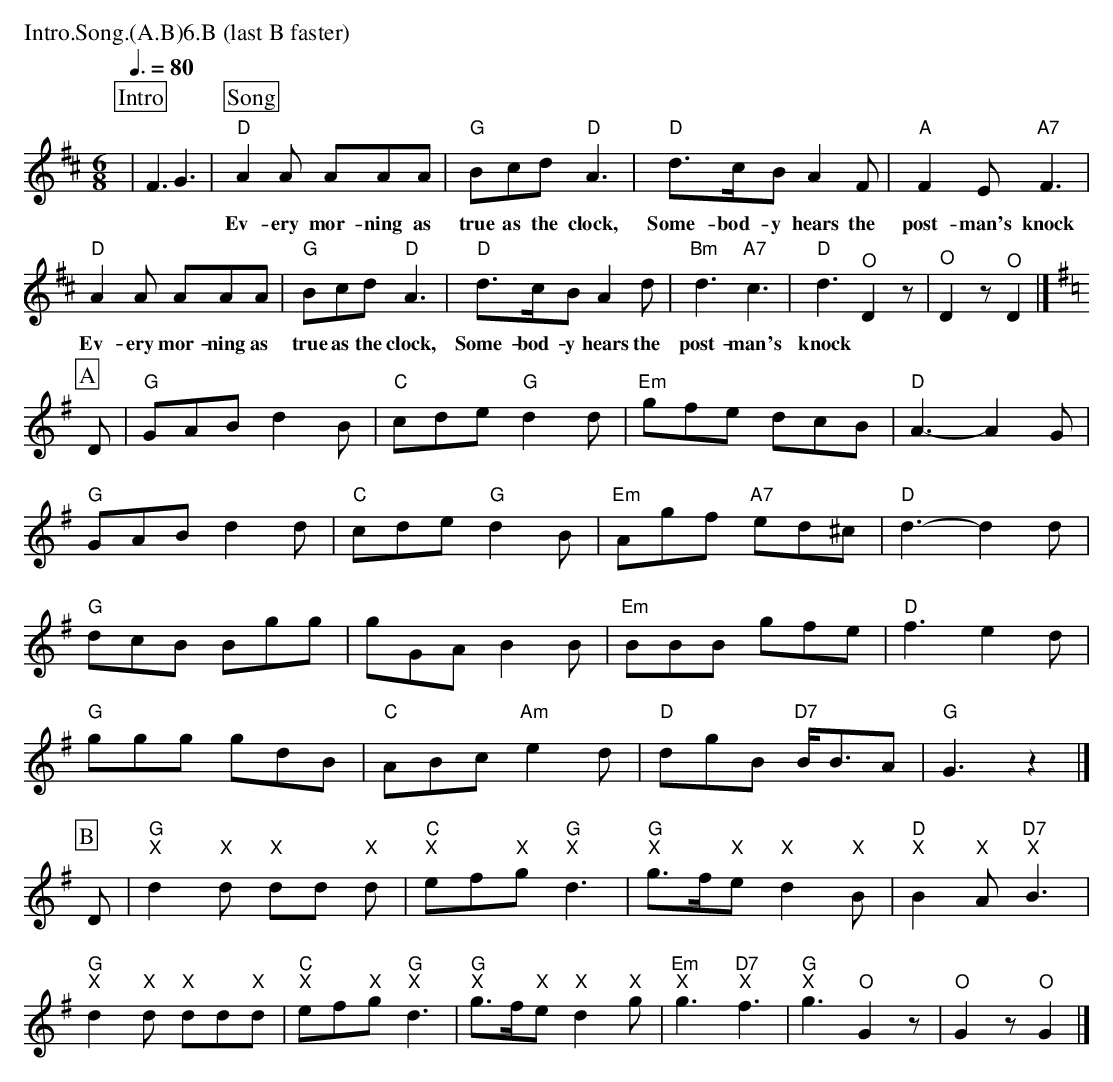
X:1
T:Postman's Knock Adderbury
M:6/8
L:1/8
Q:3/8=80
P:Intro.Song.(A.B)6.B (last B faster)
K:Dmaj
P:Intro
|F3G3|\
P: Song
"D"A2A AAA|"G"Bcd "D"A3 |"D"d>cB A2F |"A"F2E "A7"F3 |
w: Ev-ery mor-ning as true as the clock, Some-bod-y hears the post-man's knock
"D"A2A AAA|"G"Bcd "D"A3 |"D"d>cB A2d |"Bm"d3 "A7"c3 |"D"d3 D2z|D2z D2|]
w:Ev-ery mor-ning as true as the clock, Some-bod-y hears the post-man's knock
s: ||||*"^O"|"^O" "^O"
K:Gmaj
P:A
D|"G"GAB d2B|"C"cde "G"d2d|"Em"gfe dcB |"D"A3- A2G |
"G"GAB d2d|"C"cde "G"d2B|"Em"Agf "A7"ed^c|"D"d3- d2 d|
"G"dcB Bgg|gGA B2B|"Em"BBB gfe |"D"f3 e2d |
"G"ggg gdB|"C"ABc "Am"e2d|"D"dgB "D7"B<BA|"G"G3 z2 |]
P:B
D|"G""X"d2 "X"d "X"dd "X"d|"C""X"ef"X"g "G""X"d3 |"G""X"g>f"X"e "X"d2"X"B |"D""X"B2 "X"A "D7""X"B3 |
"G""X"d2"X"d "X"dd"X"d|"C""X"ef"X"g "G""X"d3 |"G""X"g>f"X"e "X"d2"X"g |"Em""X"g3 "D7""X"f3 |"G""X"g3 "O"G2z|"O"G2z "O"G2|]
W:
W:
W:Sing in D, dance in G
W:
W:Every morning as true as the clock
W:Somebody hears the postman's knock,
W:Every morning as true as the clock
W:Somebody hears the postman's knock
W:
